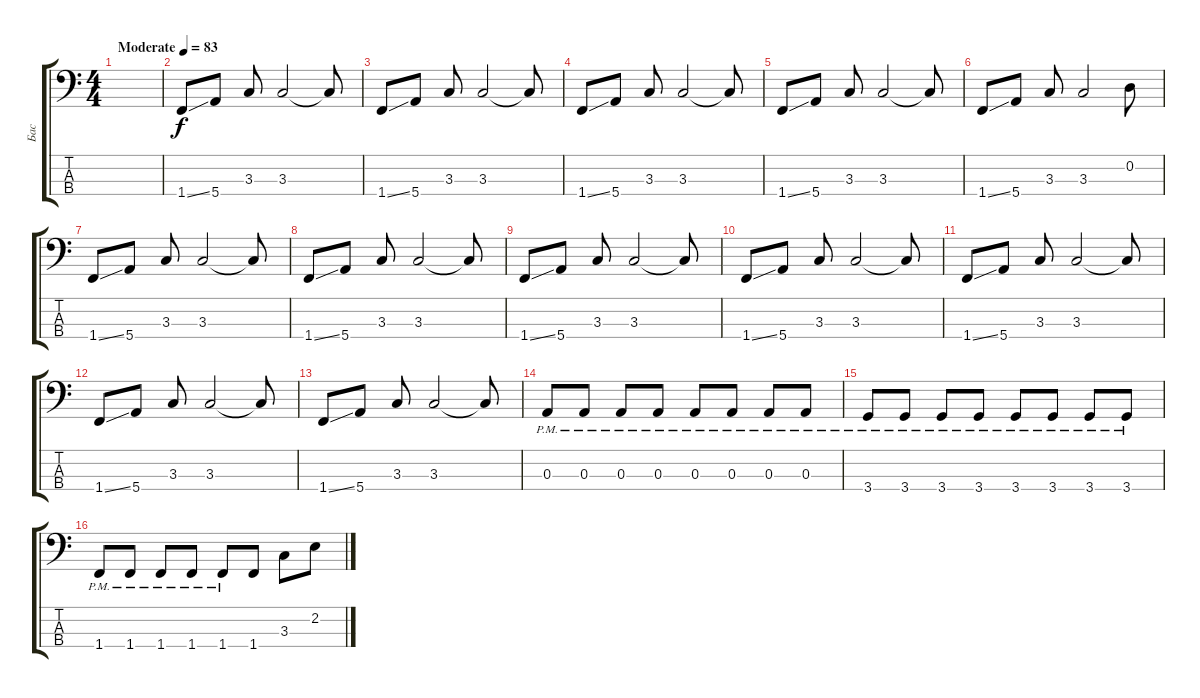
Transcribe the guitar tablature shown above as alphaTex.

\track ("Бас" "Бас") {instrument electricbassfinger}
\staff {score tabs}
\tuning (G2 D2 A1 E1) {hide}
\ts (4 4)
\tempo (83 "Moderate")
\clef f4
\ks c
|
1.4{ss}.8 5.4.8 3.3.8 3.3.2 3.3{t}.8 |
1.4{ss}.8 5.4.8 3.3.8 3.3.2 3.3{t}.8 |
1.4{ss}.8 5.4.8 3.3.8 3.3.2 3.3{t}.8 |
1.4{ss}.8 5.4.8 3.3.8 3.3.2 3.3{t}.8 |
1.4{ss}.8 5.4.8 3.3.8 3.3.2 0.2.8 |
1.4{ss}.8 5.4.8 3.3.8 3.3.2 3.3{t}.8 |
1.4{ss}.8 5.4.8 3.3.8 3.3.2 3.3{t}.8 |
1.4{ss}.8 5.4.8 3.3.8 3.3.2 3.3{t}.8 |
1.4{ss}.8 5.4.8 3.3.8 3.3.2 3.3{t}.8 |
1.4{ss}.8 5.4.8 3.3.8 3.3.2 3.3{t}.8 |
1.4{ss}.8 5.4.8 3.3.8 3.3.2 3.3{t}.8 |
1.4{ss}.8 5.4.8 3.3.8 3.3.2 3.3{t}.8 |
0.3{pm}.8 0.3{pm}.8 0.3{pm}.8 0.3{pm}.8 0.3{pm}.8 0.3{pm}.8 0.3{pm}.8 0.3{pm}.8 |
3.4{pm}.8 3.4{pm}.8 3.4{pm}.8 3.4{pm}.8 3.4{pm}.8 3.4{pm}.8 3.4{pm}.8 3.4{pm}.8 |
1.4{pm}.8 1.4{pm}.8 1.4{pm}.8 1.4{pm}.8 1.4{pm}.8 1.4.8 3.3.8 2.2.8
